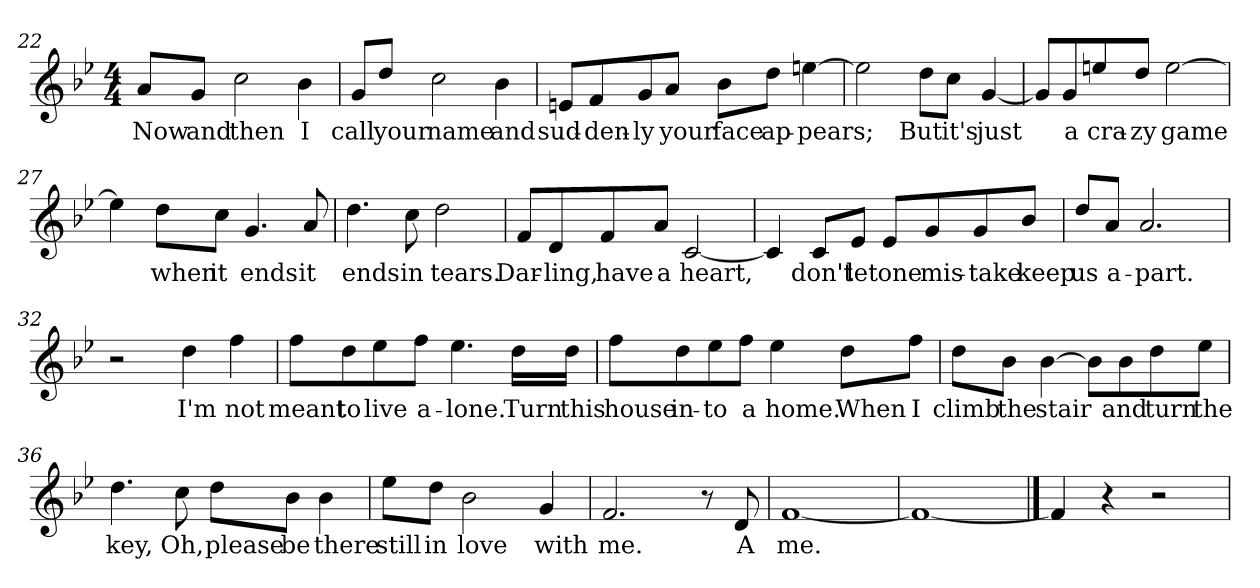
**kern	**text
*part1	*part1
*staff1	*staff1
*clefG2	*
*k[b-e-]	*
*B-:	*
*M4/4	*
=22	=22
8a/L	Now
8g/J	and
2cc\	then
4b-\	I
!!LO:LB:g=z
=23	=23
8g/L	call
8dd/J	your
2cc\	name
4b-\	and
=24	=24
8en/L	sud-
8f/	-den-
8g/	-ly
8a/J	your
8b-\L	face
8dd\J	ap-
[4een\	-pears;
=25	=25
2ee\]	.
8dd\L	But
8cc\J	it's
[4g/	just
!!LO:LB:g=z
=26	=26
8g/L]	.
8g/	a
8een/	cra-
8dd/J	-zy
[2ee\	game
=27	=27
4ee\]	.
8dd\L	when
8cc\J	it
4.g/	ends
8a/	it
=28	=28
4.dd\	ends
8cc\	in
2dd\	tears.
!!LO:PB:g=z
=29	=29
8f/L	Dar-
8d/	-ling,
8f/	have
8a/J	a
[2c/	heart,
=30	=30
4c/]	.
8c/L	don't
8e-/J	let
8e-/L	one
8g/	mis-
8g/	-take
8b-/J	keep
=31	=31
8dd/L	us
8a/J	a-
2.a/	-part.
!!LO:LB:g=z
=32	=32
2r	.
4dd\	I'm
4ff\	not
=33	=33
8ff\L	meant
8dd\	to
8ee-\	live
8ff\J	a-
4.ee-\	-lone.
16dd\LL	Turn
16dd\JJ	this
=34	=34
8ff\L	house
8dd\	in-
8ee-\	-to
8ff\J	a
4ee-\	home.
8dd\L	When
8ff\J	I
!!LO:LB:g=z
=35	=35
8dd\L	climb
8b-\J	the
[4b-\	stair
8b-\L]	.
8b-\	and
8dd\	turn
8ee-\J	the
=36	=36
4.dd\	key,
8cc\	Oh,
8dd\L	please
8b-\J	be
4b-\	there
=37	=37
8ee-\L	still
8dd\J	in
2b-\	love
4g/	with
!!LO:LB:g=z
=38	=38
2.f/	me.
8r	.
8d/	A
=39	=39
[1f	me.
=40	=40
1f_	.
==41	==41
4f/]	.
4r	.
2r	.
=	=
*-	*-
